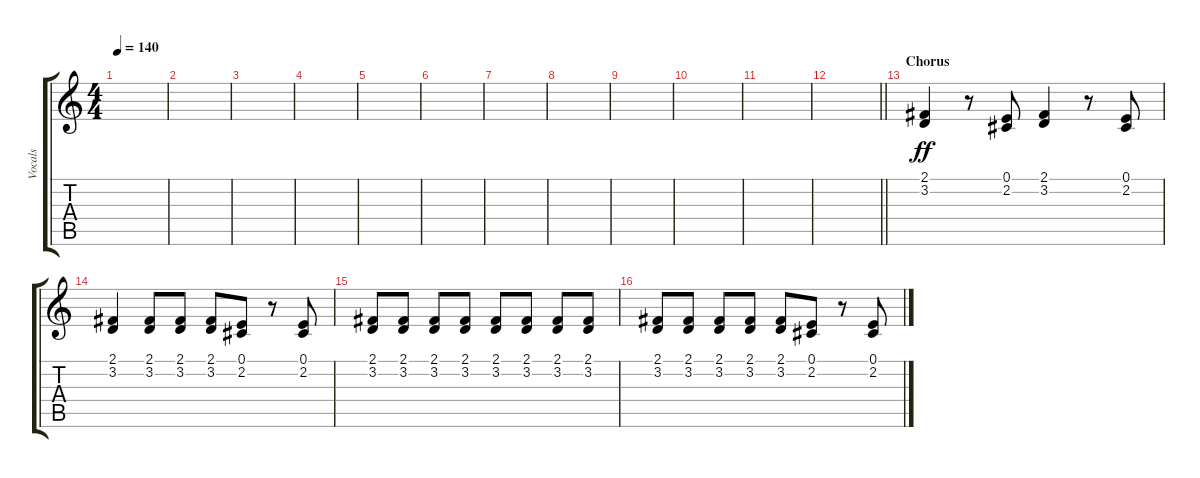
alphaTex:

\track ("Vocals" "Vocals") {instrument altosax}
\staff {score tabs}
\tuning (E4 B3 G3 D3 A2 E2) {hide}
\ts (4 4)
\tempo 140
\clef g2
\ks c
|
|
|
|
|
|
|
|
|
|
|
\barLineRight lightlight
|
\section ("" "Chorus")
(2.1 3.2).4{dy ff} r.8 (0.1 2.2).8 (2.1 3.2).4 r.8 (0.1 2.2).8 |
(2.1 3.2).4 (2.1 3.2).8 (2.1 3.2).8 (2.1 3.2).8 (0.1 2.2).8 r.8 (0.1 2.2).8 |
(2.1 3.2).8 (2.1 3.2).8 (2.1 3.2).8 (2.1 3.2).8 (2.1 3.2).8 (2.1 3.2).8 (2.1 3.2).8 (2.1 3.2).8 |
(2.1 3.2).8 (2.1 3.2).8 (2.1 3.2).8 (2.1 3.2).8 (2.1 3.2).8 (0.1 2.2).8 r.8 (0.1 2.2).8
